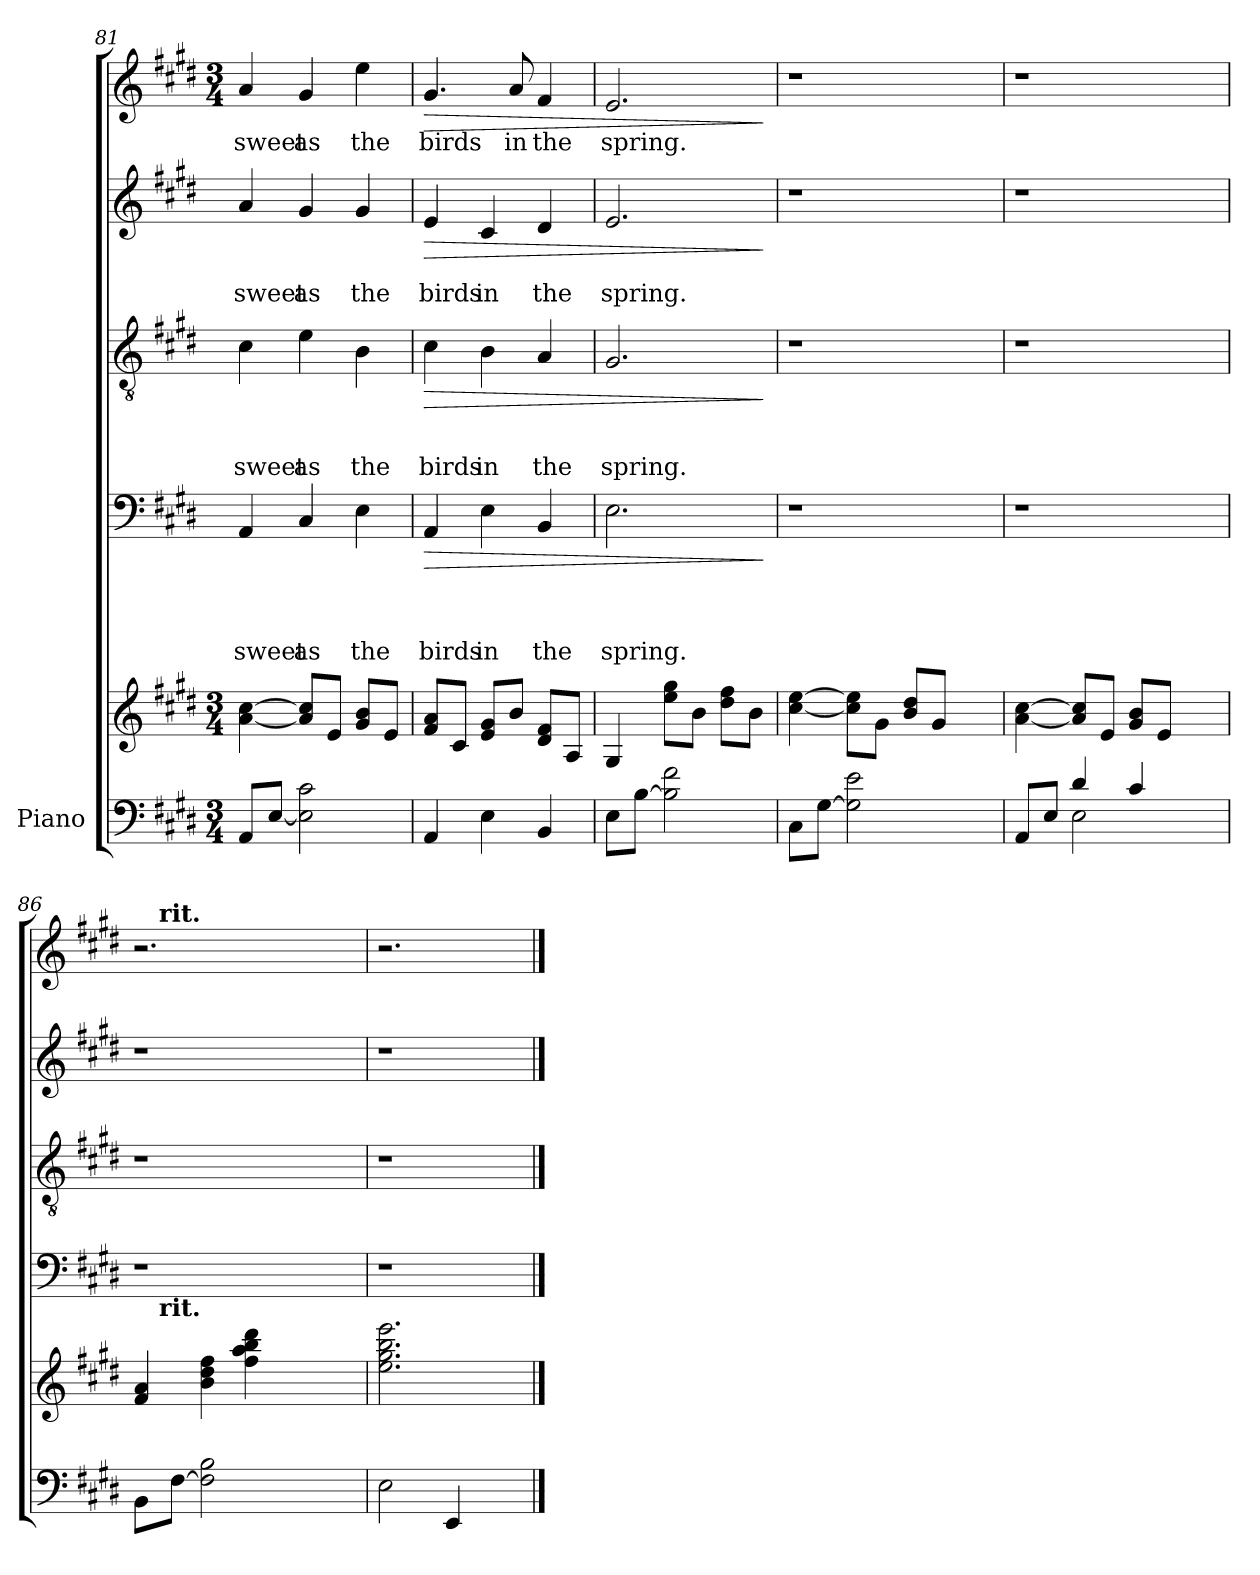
**kern	**kern	**kern	**text	**text	**text	**text	**dynam	**kern	**text	**text	**text	**dynam	**kern	**text	**text	**dynam	**kern	**text	**dynam
*part5	*part5	*part4	*part4	*part4	*part4	*part4	*part4	*part3	*part3	*part3	*part3	*part3	*part2	*part2	*part2	*part2	*part1	*part1	*part1
*staff6	*staff5	*staff4	*staff4	*staff4	*staff4	*staff4	*staff4	*staff3	*staff3	*staff3	*staff3	*staff3	*staff2	*staff2	*staff2	*staff2	*staff1	*staff1	*staff1
*I"Piano	*	*	*	*	*	*	*	*	*	*	*	*	*	*	*	*	*	*	*
!!LO:LB:g=z
*clefF4	*clefG2	*clefF4	*	*	*	*	*	*clefGv2	*	*	*	*	*clefG2	*	*	*	*clefG2	*	*
*k[f#c#g#d#]	*k[f#c#g#d#]	*k[f#c#g#d#]	*	*	*	*	*	*k[f#c#g#d#]	*	*	*	*	*k[f#c#g#d#]	*	*	*	*k[f#c#g#d#]	*	*
*E:	*E:	*E:	*	*	*	*	*	*E:	*	*	*	*	*E:	*	*	*	*E:	*	*
*M3/4	*M3/4	*	*	*	*	*	*	*	*	*	*	*	*	*	*	*	*M3/4	*	*
=81	=81	=81	=81	=81	=81	=81	=81	=81	=81	=81	=81	=81	=81	=81	=81	=81	=81	=81	=81
!	!	!	!	!	!	!LO:LY:b	!	!	!	!	!LO:LY:b	!	!	!	!LO:LY:b	!	!	!LO:LY:b	!
8AA/L	[<4a\ [>4cc#\	4AA/	.	.	.	sweet	.	4c#\	.	.	sweet	.	4a/	.	sweet	.	4a/	sweet	.
[<8E/J	.	.	.	.	.	.	.	.	.	.	.	.	.	.	.	.	.	.	.
!	!	!	!	!	!	!LO:LY:b	!	!	!	!	!LO:LY:b	!	!	!	!LO:LY:b	!	!	!LO:LY:b	!
2E\] 2c#\	8a/] 8cc#/]L	4C#/	.	.	.	as	.	4e\	.	.	as	.	4g#/	.	as	.	4g#/	as	.
.	8e/J	.	.	.	.	.	.	.	.	.	.	.	.	.	.	.	.	.	.
!	!	!	!	!	!	!LO:LY:b	!	!	!	!	!LO:LY:b	!	!	!	!LO:LY:b	!	!	!LO:LY:b	!
.	8g#/ 8b/L	4E\	.	.	.	the	.	4B\	.	.	the	.	4g#/	.	the	.	4ee\	the	.
.	8e/J	.	.	.	.	.	.	.	.	.	.	.	.	.	.	.	.	.	.
=82	=82	=82	=82	=82	=82	=82	=82	=82	=82	=82	=82	=82	=82	=82	=82	=82	=82	=82	=82
!	!	!	!	!	!	!LO:LY:b	!LO:HP:b	!	!	!	!LO:LY:b	!LO:HP:b	!	!	!LO:LY:b	!LO:HP:b	!	!LO:LY:b	!LO:HP:b
4AA/	8f#/ 8a/L	4AA/	.	.	.	birds	>	4c#\	.	.	birds	>	4e/	.	birds	>	4.g#/	birds	>
.	8c#/J	.	.	.	.	.	.	.	.	.	.	.	.	.	.	.	.	.	.
!	!	!	!	!	!	!LO:LY:b	!	!	!	!	!LO:LY:b	!	!	!	!LO:LY:b	!	!	!	!
4E\	8e/ 8g#/L	4E\	.	.	.	in	.	4B\	.	.	in	.	4c#/	.	in	.	.	.	.
!	!	!	!	!	!	!	!	!	!	!	!	!	!	!	!	!	!	!LO:LY:b	!
.	8b/J	.	.	.	.	.	.	.	.	.	.	.	.	.	.	.	8a/	in	.
!	!	!	!	!	!	!LO:LY:b	!	!	!	!	!LO:LY:b	!	!	!	!LO:LY:b	!	!	!LO:LY:b	!
4BB/	8d#/ 8f#/L	4BB/	.	.	.	the	.	4A/	.	.	the	.	4d#/	.	the	.	4f#/	the	.
.	8A/J	.	.	.	.	.	.	.	.	.	.	.	.	.	.	.	.	.	.
=83	=83	=83	=83	=83	=83	=83	=83	=83	=83	=83	=83	=83	=83	=83	=83	=83	=83	=83	=83
!	!	!	!	!	!	!LO:LY:b	!	!	!	!	!LO:LY:b	!	!	!	!LO:LY:b	!	!	!LO:LY:b	!
8E\L	4G#/	2.E\	.	.	.	spring.	.	2.G#/	.	.	spring.	.	2.e/	.	spring.	.	2.e/	spring.	.
[>8B\J	.	.	.	.	.	.	.	.	.	.	.	.	.	.	.	.	.	.	.
2B\] 2f#\	8ee\ 8gg#\L	.	.	.	.	.	.	.	.	.	.	.	.	.	.	.	.	.	.
.	8b\J	.	.	.	.	.	.	.	.	.	.	.	.	.	.	.	.	.	.
.	8dd#\ 8ff#\L	.	.	.	.	.	.	.	.	.	.	.	.	.	.	.	.	.	.
.	8b\J	.	.	.	.	.	.	.	.	.	.	.	.	.	.	.	.	.	.
.	.	.	.	.	.	.	]	.	.	.	.	]	.	.	.	]	.	.	]
=84	=84	=84	=84	=84	=84	=84	=84	=84	=84	=84	=84	=84	=84	=84	=84	=84	=84	=84	=84
!	!	!LO:N:vis=1	!	!	!	!	!	!LO:N:vis=1	!	!	!	!	!LO:N:vis=1	!	!	!	!LO:N:vis=1	!	!
8C#\L	[<4cc#\ [>4ee\	1r	.	.	.	.	.	1r	.	.	.	.	1r	.	.	.	2.r	.	.
[>8G#\J	.	.	.	.	.	.	.	.	.	.	.	.	.	.	.	.	.	.	.
2G#\] 2e\	8cc#\] 8ee\]L	.	.	.	.	.	.	.	.	.	.	.	.	.	.	.	.	.	.
.	8g#\J	.	.	.	.	.	.	.	.	.	.	.	.	.	.	.	.	.	.
.	8b/ 8dd#/L	.	.	.	.	.	.	.	.	.	.	.	.	.	.	.	.	.	.
.	8g#/J	.	.	.	.	.	.	.	.	.	.	.	.	.	.	.	.	.	.
4ryy	4ryy	.	.	.	.	.	.	.	.	.	.	.	.	.	.	.	4ryy	.	.
=85	=85	=85	=85	=85	=85	=85	=85	=85	=85	=85	=85	=85	=85	=85	=85	=85	=85	=85	=85
*^	*	*	*	*	*	*	*	*	*	*	*	*	*	*	*	*	*	*	*
!	!	!	!LO:N:vis=1	!	!	!	!	!	!LO:N:vis=1	!	!	!	!	!LO:N:vis=1	!	!	!	!LO:N:vis=1	!	!
8AA/L	4ryy	[<4a\ [>4cc#\	1r	.	.	.	.	.	1r	.	.	.	.	1r	.	.	.	2.r	.	.
8E/J	.	.	.	.	.	.	.	.	.	.	.	.	.	.	.	.	.	.	.	.
4d#/	2E\	8a/] 8cc#/]L	.	.	.	.	.	.	.	.	.	.	.	.	.	.	.	.	.	.
.	.	8e/J	.	.	.	.	.	.	.	.	.	.	.	.	.	.	.	.	.	.
4c#/	.	8g#/ 8b/L	.	.	.	.	.	.	.	.	.	.	.	.	.	.	.	.	.	.
.	.	8e/J	.	.	.	.	.	.	.	.	.	.	.	.	.	.	.	.	.	.
4ryy	4ryy	4ryy	.	.	.	.	.	.	.	.	.	.	.	.	.	.	.	4ryy	.	.
=86	=86	=86	=86	=86	=86	=86	=86	=86	=86	=86	=86	=86	=86	=86	=86	=86	=86	=86	=86	=86
!	!	!	!LO:N:vis=1	!	!	!	!	!	!LO:N:vis=1	!	!	!	!	!LO:N:vis=1	!	!	!	!LO:N:vis=1	!	!
*v	*v	*	*^	*	*	*	*	*	*	*	*	*	*	*	*	*	*	*^	*	*
8BB\L	4f#/ 4a/	1r	16.ryy	.	.	.	.	.	1r	.	.	.	.	1r	.	.	.	2.r	16.ryy	.	.
!	!	!	!	!	!	!	!	!	!	!	!	!	!	!	!	!	!	!	!LO:TX:a:B:t=rit.	!	!
!	!	!	!LO:TX:b:B:t=rit.	!	!	!	!	!	!	!	!	!	!	!	!	!	!	!	!	!	!
.	.	.	2ryy	.	.	.	.	.	.	.	.	.	.	.	.	.	.	.	2ryy	.	.
[>8F#\J	.	.	.	.	.	.	.	.	.	.	.	.	.	.	.	.	.	.	.	.	.
2F#\] 2B\	4b\ 4dd#\ 4ff#\	.	.	.	.	.	.	.	.	.	.	.	.	.	.	.	.	.	.	.	.
.	4ff#\ 4aa\ 4bb\ 4ddd#\	.	.	.	.	.	.	.	.	.	.	.	.	.	.	.	.	.	.	.	.
.	.	.	4ryy	.	.	.	.	.	.	.	.	.	.	.	.	.	.	.	4ryy	.	.
4ryy	4ryy	.	.	.	.	.	.	.	.	.	.	.	.	.	.	.	.	4ryy	.	.	.
.	.	.	8ryy	.	.	.	.	.	.	.	.	.	.	.	.	.	.	.	8ryy	.	.
.	.	.	32ryy	.	.	.	.	.	.	.	.	.	.	.	.	.	.	.	32ryy	.	.
=87	=87	=87	=87	=87	=87	=87	=87	=87	=87	=87	=87	=87	=87	=87	=87	=87	=87	=87	=87	=87	=87
!	!	!LO:N:vis=1	!	!	!	!	!	!	!LO:N:vis=1	!	!	!	!	!LO:N:vis=1	!	!	!	!LO:N:vis=1	!	!	!
*	*	*v	*v	*	*	*	*	*	*	*	*	*	*	*	*	*	*	*v	*v	*	*
2E\	2.ee\ 2.gg#\ 2.bb\ 2.eee\	1r	.	.	.	.	.	1r	.	.	.	.	1r	.	.	.	2.r	.	.
4EE/	.	.	.	.	.	.	.	.	.	.	.	.	.	.	.	.	.	.	.
4ryy	4ryy	.	.	.	.	.	.	.	.	.	.	.	.	.	.	.	4ryy	.	.
==	==	==	==	==	==	==	==	==	==	==	==	==	==	==	==	==	==	==	==
*-	*-	*-	*-	*-	*-	*-	*-	*-	*-	*-	*-	*-	*-	*-	*-	*-	*-	*-	*-
